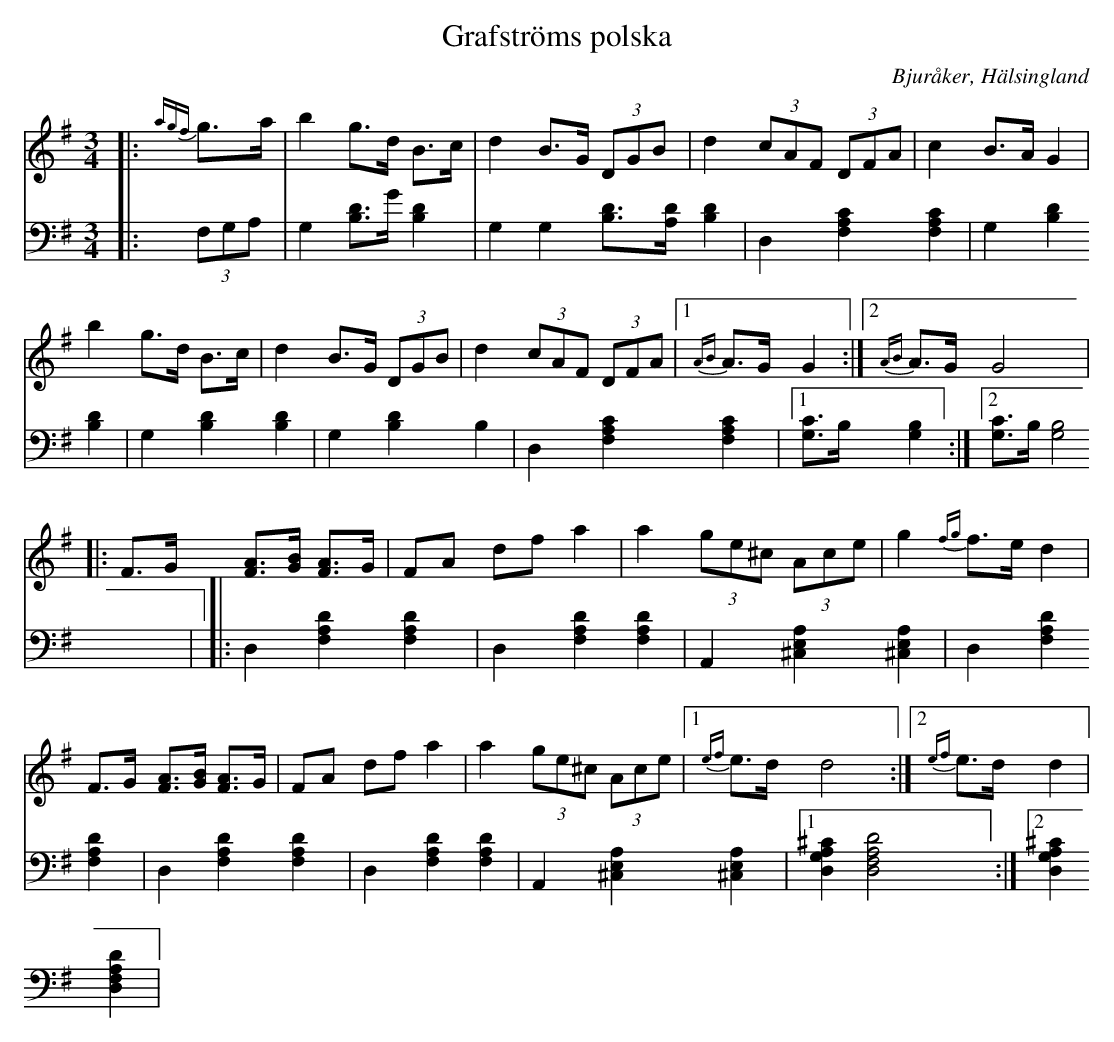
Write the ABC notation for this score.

X:1
T: Grafströms polska
O: Bjuråker, Hälsingland
M: 3/4
L: 1/8
K: G
V:1
V:2
V: 1
|:{agf}g>a|b2 g>d B>c|d2 B>G (3DGB|d2 (3cAF (3DFA|c2 B>A G2|
b2 g>d B>c|d2 B>G (3DGB|d2 (3cAF (3DFA|1 {AB}A>G G2:|2 {AB}A>G G4|
|:F>G [FA]>[GB] [FA]>G |FA df a2 |a2 (3ge^c (3Ace |g2 {fg}f>e d2 |
F>G [FA]>[GB] [FA]>G |FA df a2 |a2 (3ge^c (3Ace |1 {ef}e>d d4:|2 {ef}e>d d2|
V:2 clef=bass
|:(3F,G,A, | G,2 [B,D]>[G] [B,2D2]| G,2 G,2 [B,D]>[A,D] [B,2D2]|D,2 [F,2A,2C2] [F,2A,2C2]| G,2 [B,2D2] [B,2D2]|
G,2 [B,2D2] [B,2D2]|G,2 [B,2D2] B,2|D,2 [F,2A,2C2] [F,2A,2C2]|1 [G,C]>B, [G,2B,2]:|2 [G,C]>B, [G,4B,4]|
|:D,2 [F,2A,2D2] [F,2A,2D2]|D,2 [F,2A,2D2] [F,2A,2D2]| A,,2 [^C,2E,2A,2] [^C,2E,2A,2]|D,2 [F,2A,2D2] [F,2A,2D2] |
D,2 [F,2A,2D2] [F,2A,2D2] | D,2 [F,2A,2D2] [F,2A,2D2] | A,,2 [^C,2E,2A,2] [^C,2E,2A,2]|1 [D,2G,2A,2^C2] [D,4F,4A,4D4]:|2 [D,2G,2A,2^C2] [D,2F,2A,2D2]|
